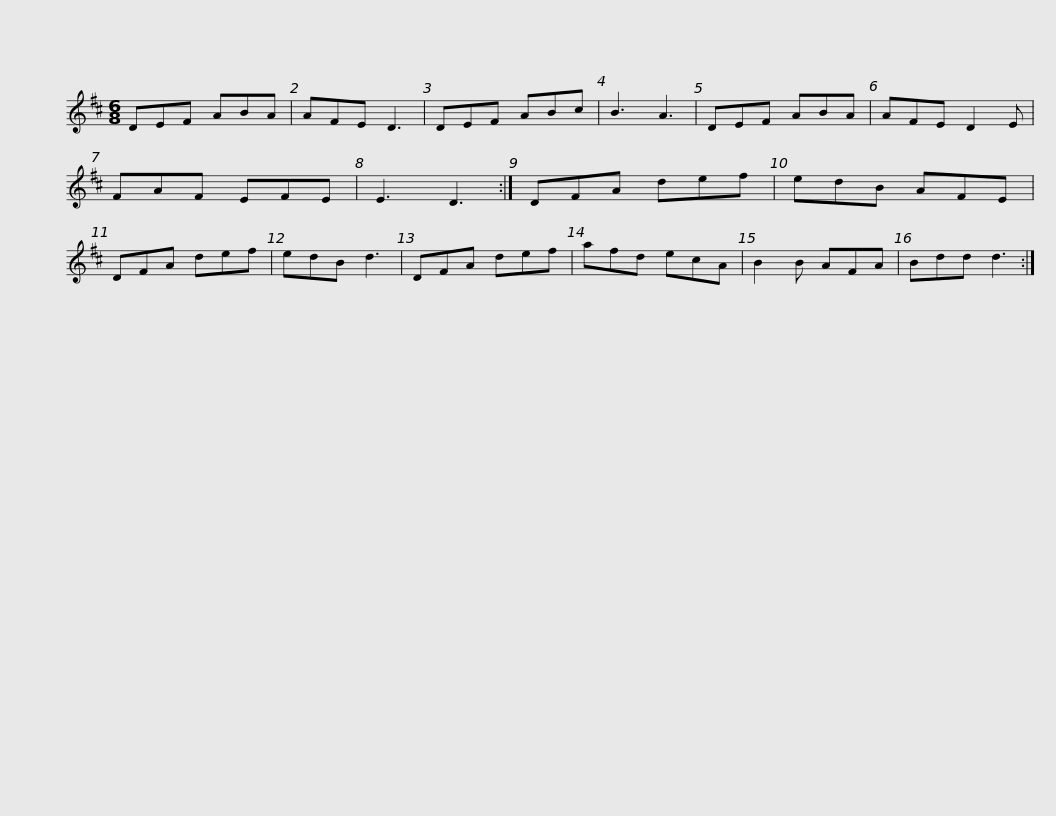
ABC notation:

X:1
L:1/8
M:6/8
I:linebreak $
K:D
V:1 treble
V:1
 DEF ABA | AFE D3 | DEF ABc | B3 A3 | DEF ABA | %5
 AFE D2 E | FAF EFE | E3 D3 :|$ DFA def | edB AFE | %10
 DFA def | edB d3 | DFA def | afd ecA | B2 B AFA | %15
 Bdd d3 :| %16
